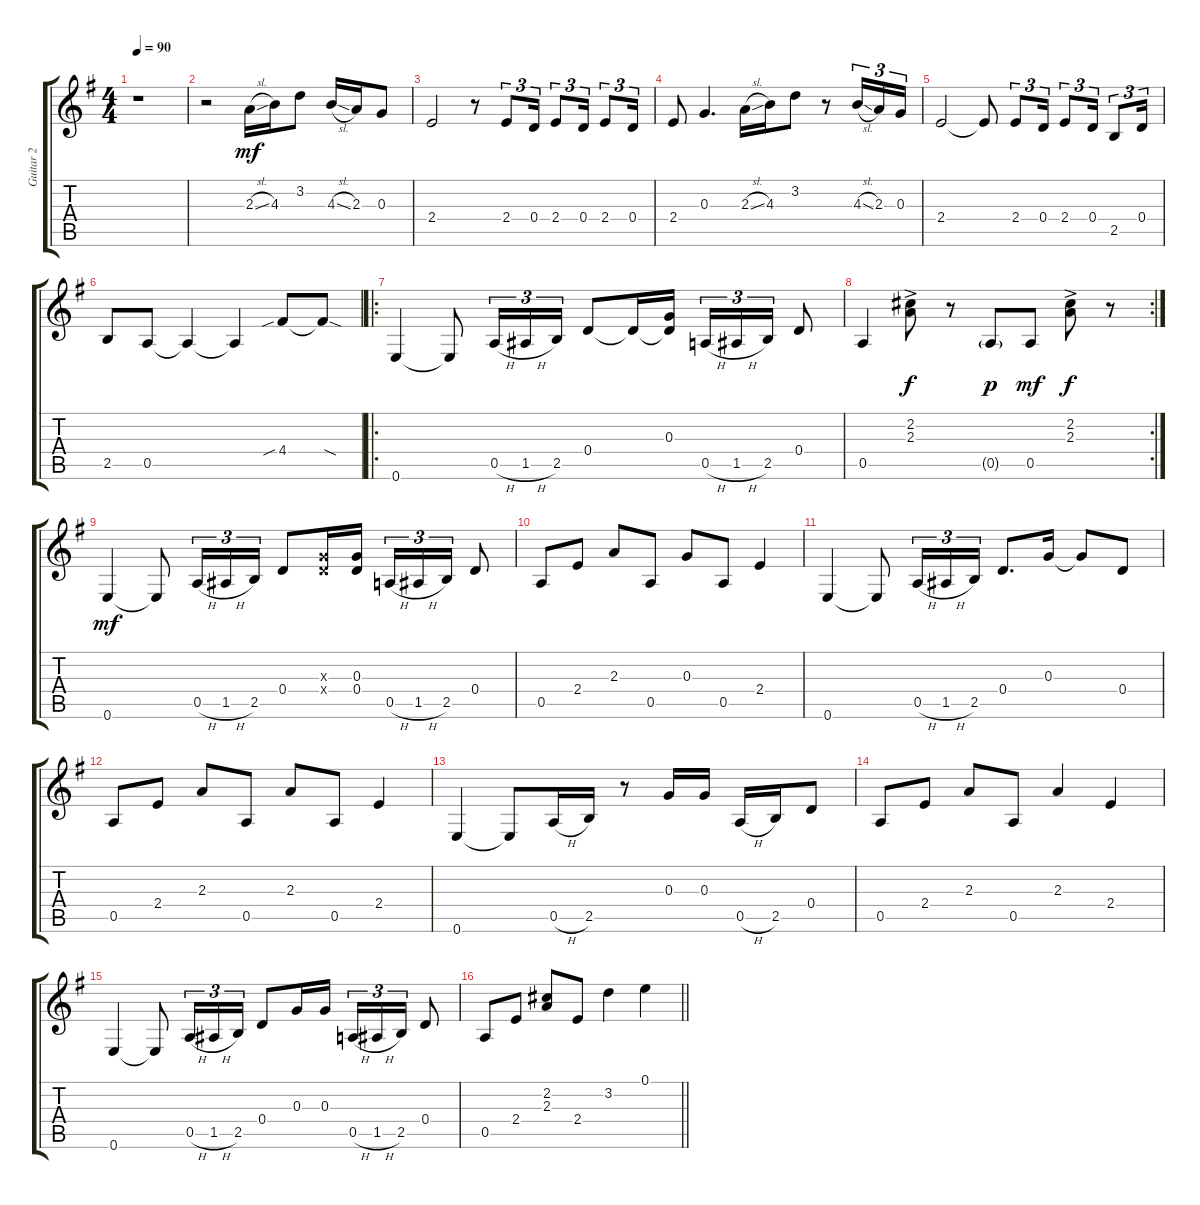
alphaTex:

\track ("Guitar 2" "Guitar 2") {instrument overdrivenguitar}
\staff {score tabs}
\tuning (E4 B3 G3 D3 A2 E2) {hide}
\ts (4 4)
\tempo 90
\clef g2
\ks g
r.1{dy mf instrument overdrivenguitar} |
r.2 2.3{sl}.16 4.3.16 3.2.8 4.3{sl}.16 2.3.16 0.3.8 |
2.4.2 r.8 2.4.8{tu (3 2)} 0.4.16{tu (3 2)} 2.4.8{tu (3 2)} 0.4.16{tu (3 2)} 2.4.8{tu (3 2)} 0.4.16{tu (3 2)} |
2.4.8 0.3.4{d} 2.3{sl}.16 4.3.16 3.2.8 r.8 4.3{sl}.16{tu (3 2)} 2.3.16{tu (3 2)} 0.3.16{tu (3 2)} |
2.4.2 2.4{t}.8 2.4.8{tu (3 2)} 0.4.16{tu (3 2)} 2.4.8{tu (3 2)} 0.4.16{tu (3 2)} 2.5.8{tu (3 2)} 0.4.16{tu (3 2)} |
2.5.8 0.5.8 0.5{t}.4 0.5{t}.4 4.4{sib}.8 4.4{sod t}.8 |
\ro
0.6.4 0.6{t}.8 0.5{h}.16{tu (3 2)} 1.5{h}.16{tu (3 2)} 2.5.16{tu (3 2)} 0.4.8 0.4{t}.16 (0.3 0.4{t}).16 0.5{h}.16{tu (3 2)} 1.5{h}.16{tu (3 2)} 2.5.16{tu (3 2)} 0.4.8 |
\rc 2
0.5.4 (2.2{ac} 2.3{ac}).8{dy f} r.8 0.5{g}.8{dy p} 0.5.8{dy mf} (2.2{ac} 2.3{ac}).8{dy f} r.8 |
0.6.4{dy mf} 0.6{t}.8 0.5{h}.16{tu (3 2)} 1.5{h}.16{tu (3 2)} 2.5.16{tu (3 2)} 0.4.8 (0.3{x} 0.4{x}).16 (0.3 0.4).16 0.5{h}.16{tu (3 2)} 1.5{h}.16{tu (3 2)} 2.5.16{tu (3 2)} 0.4.8 |
0.5.8 2.4.8 2.3.8 0.5.8 0.3.8 0.5.8 2.4.4 |
0.6.4 0.6{t}.8 0.5{h}.16{tu (3 2)} 1.5{h}.16{tu (3 2)} 2.5.16{tu (3 2)} 0.4.8{d} 0.3.16 0.3{t}.8 0.4.8 |
0.5.8 2.4.8 2.3.8 0.5.8 2.3.8 0.5.8 2.4.4 |
0.6.4 0.6{t}.8 0.5{h}.16 2.5.16 r.8 0.3.16 0.3.16 0.5{h}.16 2.5.16 0.4.8 |
0.5.8 2.4.8 2.3.8 0.5.8 2.3.4 2.4.4 |
0.6.4 0.6{t}.8 0.5{h}.16{tu (3 2)} 1.5{h}.16{tu (3 2)} 2.5.16{tu (3 2)} 0.4.8 0.3.16 0.3.16 0.5{h}.16{tu (3 2)} 1.5{h}.16{tu (3 2)} 2.5.16{tu (3 2)} 0.4.8 |
\barLineRight lightlight
0.5.8 2.4.8 (2.2 2.3).8 2.4.8 3.2.4 0.1.4
